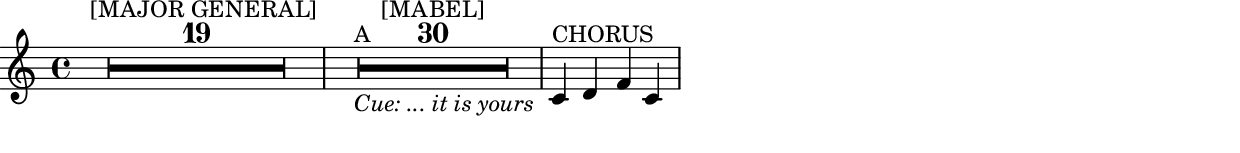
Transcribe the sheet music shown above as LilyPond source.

%% Generated by lilypond-book
%% Options: [exampleindent=10.16\mm,indent=0\mm,line-width=160\mm,paper-height=845.047\pt,paper-width=597.508\pt,papersize='(cons (* 597.508 pt) (* 845.047 pt)),quote,ragged-right]
\include "lilypond-book-preamble.ly"


% ****************************************************************
% Start cut-&-pastable-section
% ****************************************************************

#(ly:set-option 'eps-box-padding 3.000000)



\paper {
  #(set-paper-size '(cons (* 597.508 pt) (* 845.047 pt)))
  indent = 0\mm
  line-width = 160\mm
  % offset the left padding, also add 1mm as lilypond creates cropped
  % images with a little space on the right
  line-width = #(- line-width (* mm  3.000000) (* mm 1))
  line-width = 160\mm - 2.0 * 10.16\mm
  % offset the left padding, also add 1mm as lilypond creates cropped
  % images with a little space on the right
  line-width = #(- line-width (* mm  3.000000) (* mm 1))
  ragged-right = ##t
}

\layout {
  
}




% ****************************************************************
% ly snippet:
% ****************************************************************
\sourcefilename "snippets/multi-measure-rest-markup.ly"
\sourcefileline 0
%% DO NOT EDIT this file manually; it was automatically
%% generated from the LilyPond Snippet Repository
%% (http://lsr.di.unimi.it).
%%
%% Make any changes in the LSR itself, or in
%% `Documentation/snippets/new/`, then run
%% `scripts/auxiliar/makelsr.pl`.
%%
%% This file is in the public domain.

\version "2.24.0"

\header {
%% Translation of GIT committish: f11513f36c131dab18338d6a3a729e24a927150d
  texidocja = "
複数小節にまたがる休符に付加されるマークアップは、休符の上または下に@c
中央揃えされます。マークアップが長い場合であっても、休符が広げられることは@c
ありません。休符をマークアップに合わせて広げる場合は、休符の前に空の和音を@c
追加して、それにマークアップを付加してください。

このような方法で付加されたテキストは、空の和音が本来表示されるべき@c
場所に合わせて左揃えされます。@c
しかし、小節の長さをテキストに合わせるようにすれば、テキストが中央揃え@c
されたように見えます。
"
  doctitleja = "複数小節にまたがる休符にマークアップを付加する"

%% Translation of GIT committish: 2f3474d9af596d677ed5b7ce720ae4d0954a6b51
  texidocit = "
Il testo a margine di una pausa multipla viene centrato sopra o sotto
di essa.  Se il testo è lungo, la misura non si espanderà.  Per espandere
la pausa multipla in modo che si allinei col testo, conviene usare un accordo
vuoto con del testo attaccato prima della pausa multipla.

Il testo così attaccato a una nota spaziatrice viene allineato a sinistra della
posizione in cui la nota sarebbe posta nella misura, ma se la lunghezza della
misura è determinata dalla lunghezza del testo, il testo verrà centrato.

"
  doctitleit = "Testo a margine delle pause multiple"

%% Translation of GIT committish: 41a008e75e2fe29536406cdf0d71c32a4606f2b8
  texidocfr = "
Lorsque du texte est attaché à un silence multimesure, il sera centré
dans la mesure, au-dessus ou en dessous de la portée. Afin d'étirer la
mesure dans le cas où ce texte est relativement long, il suffit
d'insérer un accord vide auquel on attache le texte en question, avant
le silence multimesure. Le texte attaché à un silence invisible sera
aligné sur la gauche de là où serait positionnée la note dans la mesure.
Cependant, si la taille de la mesure est déterminée par la longueur du
texte, il apparaîtra comme centré.
"

  doctitlefr = "Ajout de texte à un silence multimesure"

%% Translation of GIT committish: b35da384a3367d8ee49a28f697c0ae8fb88b2e1e
  texidoces = "
Los elementos de marcado aplicados a un silencio multicompás se
centran encima o debajo de éste.  Los elementos de marcado extensos
que se adjuntan a silencios multicompás no producen la expansión del
compás.  Para expandir un silencio multicompás de forma que quepa todo
el marcado, utilice un acorde vacío con un marcado aplicado antes del
silencio multicompás.

El texto aplicado a un siencio sparador de esta forma se alinea por la
izquierda a la posición en que la nota estaría situada dentro del
compás, pero si la longitud del compás está determinada por la
longitud del texto, éste aparecerá centrado.

"
  doctitlees = "Marcado de silencios multicompás"

%% Translation of GIT committish: 0a868be38a775ecb1ef935b079000cebbc64de40
  texidocde = "Textbeschriftungen, die an Mehrtaktpausen gehängt wird,
wird über oder unter der Pause zentriert.  Lange Beschriftungen
lassen den Takt nicht breiter werden.  Um eine Mehrtaktpause einer
Beschriftung anzupassen, muss eine unsichtbare Pause mit der
Beschriftung direkt vor der Mehrtaktpause eingesetzt werden.

Man sollte beachten, dass unsichtbare Pausen automatische Taktstriche
nach sich ziehen.  Text, der an eine unsichtbare Pause gehängt wird,
ist links ausgerichtet an der Position, wo die Pause erscheinen
würde.  Wenn aber die Länge des Taktes durch die Länge des Textes
bestimmt wird, sieht es so aus, als ob der Text zentriert gesetzt
ist."

  doctitlede = "Textbeschriftung und Mehrtaktpausen"



%% Translation of GIT committish: 2ba2ca2073f389842aa87f85b6c740b8488f0125
  texidocca = "
Els elements de marcatge aplicats a un silenci multicompàs se
centren a sobre o a sota del silenci.  Els elements de marcatge
extensos que s'adjunten a silencis multicompàs no produeixen
l'expansió del comàs.  Per expandir un silenci multicompàs de
forma que càpiga tot el marcatge, utilitzeu un acord buit amb un
marcatge aplicat abans del silenci multicompàs.

El text aplicat a un silenci separador d'aquesta forma s'alinea
per l'esquerra a la posició en la qual la nota estaria situada
dins del compàs, però si la longitud del compàs està determinada
per la longitud del text, el text apareixerà centrat.

"
  doctitleca = "Marcatge de silencis multicompàs"

  lsrtags = "rhythms, text"

  texidoc = "
Markups attached to a multi-measure rest will be centered above or
below it.  Long markups attached to multi-measure rests do not cause
the measure to expand.  To expand a multi-measure rest to fit the
markup, use an empty chord with an attached markup before the
multi-measure rest. Text attached to a spacer rest in this way is
left-aligned to the position where the note would be placed in the
measure, but if the measure length is determined by the length of the
text, the text will appear to be centered.
"

  doctitle = "Multi-measure rest markup"
} % begin verbatim


\relative c' {
  \compressMMRests {
    \textLengthOn
    <>^\markup { [MAJOR GENERAL] }
    R1*19
    <>_\markup { \italic { Cue: ... it is yours } }
    <>^\markup { A }
    R1*30^\markup { [MABEL] }
    \textLengthOff
    c4^\markup { CHORUS } d f c
  }
}



% ****************************************************************
% end ly snippet
% ****************************************************************
